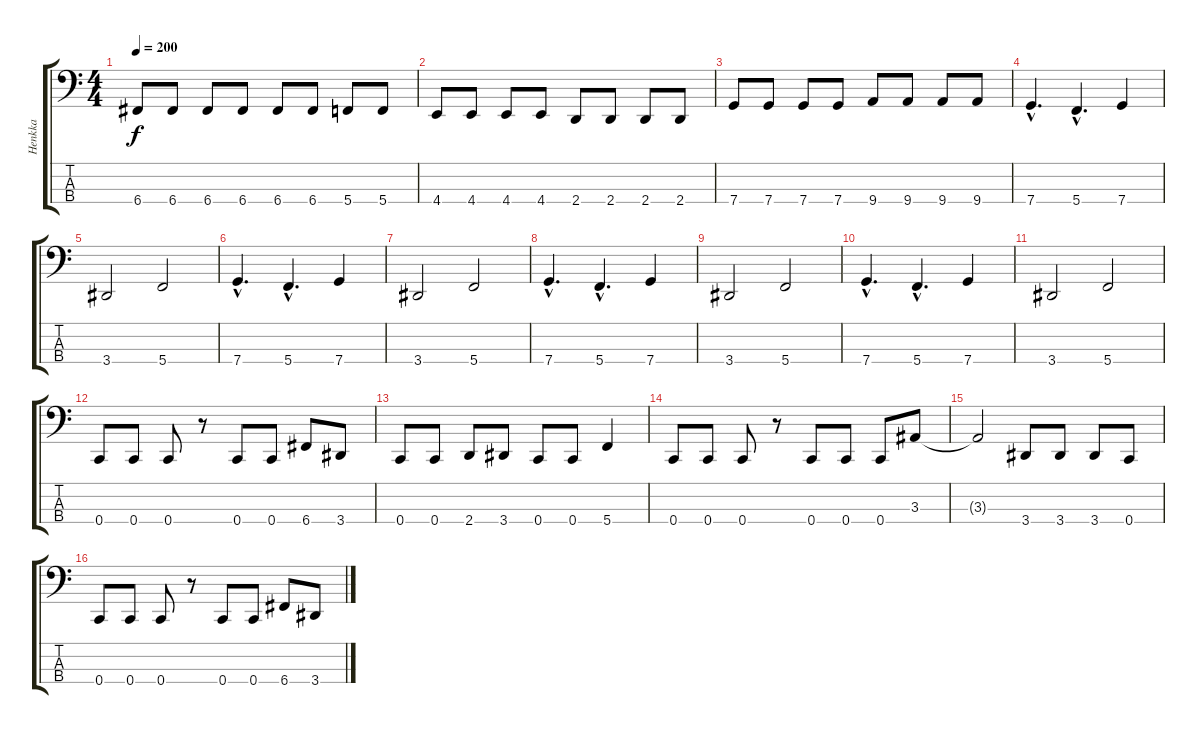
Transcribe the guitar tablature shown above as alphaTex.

\track ("Henkka" "Henkka") {instrument electricbasspick}
\staff {score tabs}
\tuning (F2 C2 G1 C1) {hide}
\ts (4 4)
\tempo 200
\clef f4
\ks c
6.4.8{dy f} 6.4.8 6.4.8 6.4.8 6.4.8 6.4.8 5.4.8 5.4.8 |
4.4.8 4.4.8 4.4.8 4.4.8 2.4.8 2.4.8 2.4.8 2.4.8 |
7.4.8 7.4.8 7.4.8 7.4.8 9.4.8 9.4.8 9.4.8 9.4.8 |
7.4{hac}.4{d} 5.4{hac}.4{d} 7.4.4 |
3.4.2 5.4.2 |
7.4{hac}.4{d} 5.4{hac}.4{d} 7.4.4 |
3.4.2 5.4.2 |
7.4{hac}.4{d} 5.4{hac}.4{d} 7.4.4 |
3.4.2 5.4.2 |
7.4{hac}.4{d} 5.4{hac}.4{d} 7.4.4 |
3.4.2 5.4.2 |
0.4.8 0.4.8 0.4.8 r.8 0.4.8 0.4.8 6.4.8 3.4.8 |
0.4.8 0.4.8 2.4.8 3.4.8 0.4.8 0.4.8 5.4.4 |
0.4.8 0.4.8 0.4.8 r.8 0.4.8 0.4.8 0.4.8 3.3.8 |
3.3{t}.2 3.4.8 3.4.8 3.4.8 0.4.8 |
0.4.8 0.4.8 0.4.8 r.8 0.4.8 0.4.8 6.4.8 3.4.8
